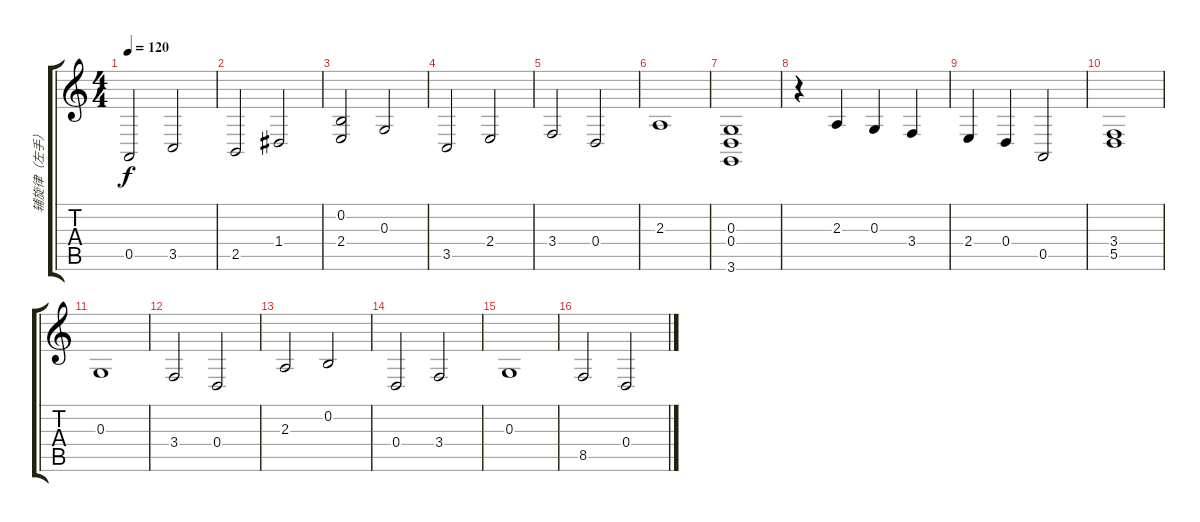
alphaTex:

\track ("辅旋律（左手）" "辅旋律（左手）") {instrument acousticgrandpiano}
\staff {score tabs}
\tuning (E4 B3 G3 D3 A2 E2) {hide}
\ts (4 4)
\tempo 120
\clef g2
\ks c
0.5.2{dy f} 3.5.2 |
2.5.2 1.4.2 |
(0.2 2.4).2 0.3.2 |
3.5.2 2.4.2 |
3.4.2 0.4.2 |
2.3.1 |
(0.3 0.4 3.6).1 |
r.4 2.3.4 0.3.4 3.4.4 |
2.4.4 0.4.4 0.5.2 |
(3.4 5.5).1 |
0.3.1 |
3.4.2 0.4.2 |
2.3.2 0.2.2 |
0.4.2 3.4.2 |
0.3.1 |
8.5.2 0.4.2
